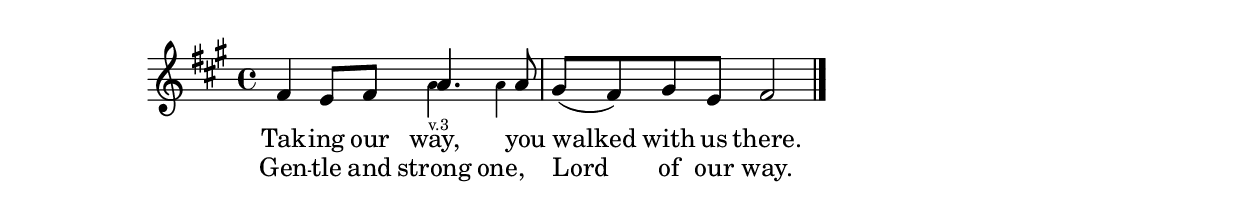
\version "2.20.0"
\language "english"

global = { \key f-sharp \minor \time 4/4 }

main_music.1 = { f-sharp'4 e'8 f-sharp' }
main_music.2 = { a'4. a'8 }
main_music.3 = { g-sharp'8( f-sharp') g-sharp' e' f-sharp'2 \bar "|." }

musicA = {
    \main_music.1
    \main_music.2
    \main_music.3
}

alt_music_a = \main_music.1
alt_music_b = { a'4_\markup{v.3} a' }
alt_music_c = \main_music.3

musicIII = {
  \alt_music_a
  \alt_music_b
  \alt_music_c
}

verseII = \lyricmode {
    Tak -- ing our way, you walked with us there.
}

verseIII = \lyricmode {
    Gen -- tle and strong one, Lord of our way.
}

\new Staff
<<
    \new Voice { << \global { \main_music.1 << { \voiceOne \main_music.2 } \new Voice = "v3" { 
\voiceTwo \teeny \alt_music_b } >> \oneVoice \main_music.3 } >> }
    \new NullVoice = "main_mel" { << \global \musicA >> }
    \new Lyrics \lyricsto "main_mel" { \verseII }
    \new NullVoice = "alt_mel" { << \global \musicIII >> }
    \new Lyrics \lyricsto "alt_mel" { \verseIII }
>>
